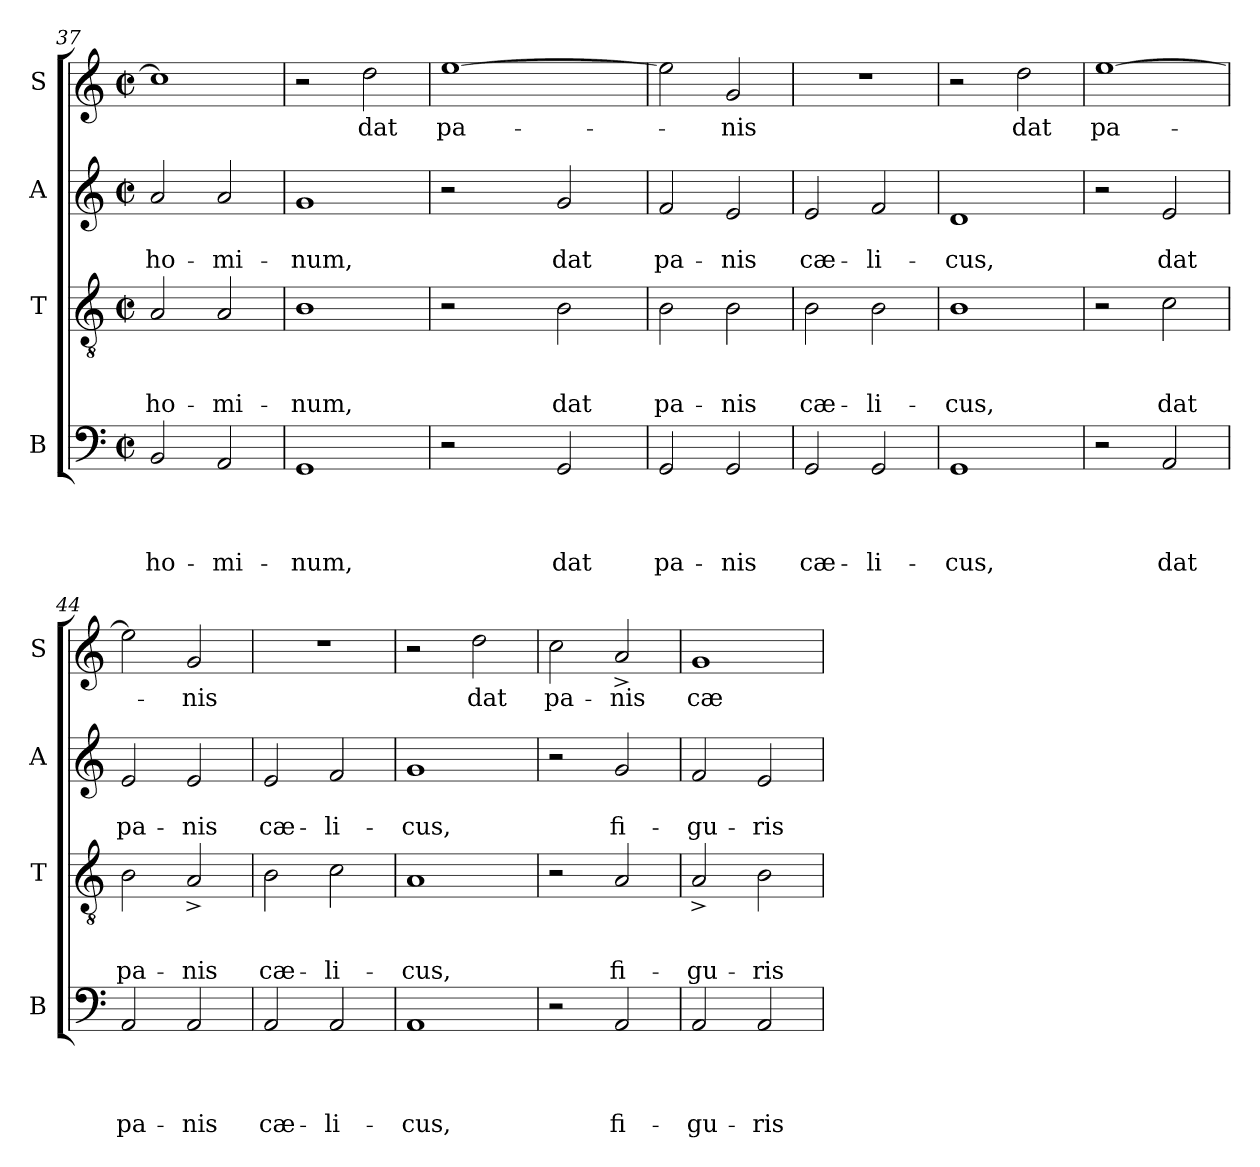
**kern	**text	**text	**text	**text	**kern	**text	**text	**text	**kern	**text	**text	**kern	**text
*part4	*part4	*part4	*part4	*part4	*part3	*part3	*part3	*part3	*part2	*part2	*part2	*part1	*part1
*staff4	*staff4	*staff4	*staff4	*staff4	*staff3	*staff3	*staff3	*staff3	*staff2	*staff2	*staff2	*staff1	*staff1
*I"B	*	*	*	*	*I"T	*	*	*	*I"A	*	*	*I"S	*
*I'B	*	*	*	*	*I'T	*	*	*	*I'A	*	*	*I'S	*
*clefF4	*	*	*	*	*clefGv2	*	*	*	*clefG2	*	*	*clefG2	*
*k[]	*	*	*	*	*k[]	*	*	*	*k[]	*	*	*k[]	*
*C:	*	*	*	*	*C:	*	*	*	*C:	*	*	*C:	*
*M2/2	*	*	*	*	*M2/2	*	*	*	*M2/2	*	*	*M2/2	*
*met(c|)	*	*	*	*	*met(c|)	*	*	*	*met(c|)	*	*	*met(c|)	*
=37	=37	=37	=37	=37	=37	=37	=37	=37	=37	=37	=37	=37	=37
!	!	!	!	!LO:LY:b	!	!	!	!LO:LY:b	!	!	!LO:LY:b	!	!
2BB/	.	.	.	ho-	2A/	.	.	ho-	2a/	.	ho-	1cc]	.
!	!	!	!	!LO:LY:b	!	!	!	!LO:LY:b	!	!	!LO:LY:b	!	!
2AA/	.	.	.	-mi-	2A/	.	.	-mi-	2a/	.	-mi-	.	.
=38	=38	=38	=38	=38	=38	=38	=38	=38	=38	=38	=38	=38	=38
!	!	!	!	!LO:LY:b	!	!	!	!LO:LY:b	!	!	!LO:LY:b	!	!
1GG	.	.	.	-num,	1B	.	.	-num,	1g	.	-num,	2r	.
!	!	!	!	!	!	!	!	!	!	!	!	!	!LO:LY:b
.	.	.	.	.	.	.	.	.	.	.	.	2dd\	dat
=39	=39	=39	=39	=39	=39	=39	=39	=39	=39	=39	=39	=39	=39
!	!	!	!	!	!	!	!	!	!	!	!	!	!LO:LY:b
*^	*	*	*	*	*^	*	*	*	*^	*	*	*	*
2r	4..ryy	.	.	.	.	2r	4ryy	.	.	.	2r	4..ryy	.	.	[>1ee	pa-
.	.	.	.	.	.	.	8ryy	.	.	.	.	.	.	.	.	.
.	.	.	.	.	.	.	32ryy	.	.	.	.	.	.	.	.	.
.	.	.	.	.	.	.	2ryy	.	.	.	.	.	.	.	.	.
.	2ryy	.	.	.	.	.	.	.	.	.	.	2ryy	.	.	.	.
!	!	!	!	!	!LO:LY:b	!	!	!	!	!LO:LY:b	!	!	!	!LO:LY:b	!	!
2GG/	.	.	.	.	dat	2B\	.	.	.	dat	2g/	.	.	dat	.	.
.	.	.	.	.	.	.	16.ryy	.	.	.	.	.	.	.	.	.
.	16ryy	.	.	.	.	.	.	.	.	.	.	16ryy	.	.	.	.
=40	=40	=40	=40	=40	=40	=40	=40	=40	=40	=40	=40	=40	=40	=40	=40	=40
!	!	!	!	!	!LO:LY:b	!	!	!	!	!LO:LY:b	!	!	!	!LO:LY:b	!	!
*v	*v	*	*	*	*	*	*	*	*	*	*v	*v	*	*	*	*
*	*	*	*	*	*v	*v	*	*	*	*	*	*	*	*
2GG/	.	.	.	pa-	2B\	.	.	pa-	2f/	.	pa-	2ee\]	.
!	!	!	!	!LO:LY:b	!	!	!	!LO:LY:b	!	!	!LO:LY:b	!	!LO:LY:b
2GG/	.	.	.	-nis	2B\	.	.	-nis	2e/	.	-nis	2g/	-nis
=41	=41	=41	=41	=41	=41	=41	=41	=41	=41	=41	=41	=41	=41
!	!	!	!	!LO:LY:b	!	!	!	!LO:LY:b	!	!	!LO:LY:b	!	!
2GG/	.	.	.	cæ-	2B\	.	.	cæ-	2e/	.	cæ-	1r	.
!	!	!	!	!LO:LY:b	!	!	!	!LO:LY:b	!	!	!LO:LY:b	!	!
2GG/	.	.	.	-li-	2B\	.	.	-li-	2f/	.	-li-	.	.
=42	=42	=42	=42	=42	=42	=42	=42	=42	=42	=42	=42	=42	=42
!	!	!	!	!LO:LY:b	!	!	!	!LO:LY:b	!	!	!LO:LY:b	!	!
1GG	.	.	.	-cus,	1B	.	.	-cus,	1d	.	-cus,	2r	.
!	!	!	!	!	!	!	!	!	!	!	!	!	!LO:LY:b
.	.	.	.	.	.	.	.	.	.	.	.	2dd\	dat
=43	=43	=43	=43	=43	=43	=43	=43	=43	=43	=43	=43	=43	=43
!	!	!	!	!	!	!	!	!	!	!	!	!	!LO:LY:b
2r	.	.	.	.	2r	.	.	.	2r	.	.	[>1ee	pa-
!	!	!	!	!LO:LY:b	!	!	!	!LO:LY:b	!	!	!LO:LY:b	!	!
2AA/	.	.	.	dat	2c\	.	.	dat	2e/	.	dat	.	.
=44	=44	=44	=44	=44	=44	=44	=44	=44	=44	=44	=44	=44	=44
!	!	!	!	!LO:LY:b	!	!	!	!LO:LY:b	!	!	!LO:LY:b	!	!
2AA/	.	.	.	pa-	2B\	.	.	pa-	2e/	.	pa-	2ee\]	.
!	!	!	!	!LO:LY:b	!	!	!	!LO:LY:b	!	!	!LO:LY:b	!	!LO:LY:b
2AA/	.	.	.	-nis	2A^</	.	.	-nis	2e/	.	-nis	2g/	-nis
=45	=45	=45	=45	=45	=45	=45	=45	=45	=45	=45	=45	=45	=45
!	!	!	!	!LO:LY:b	!	!	!	!LO:LY:b	!	!	!LO:LY:b	!	!
2AA/	.	.	.	cæ-	2B\	.	.	cæ-	2e/	.	cæ-	1r	.
!	!	!	!	!LO:LY:b	!	!	!	!LO:LY:b	!	!	!LO:LY:b	!	!
2AA/	.	.	.	-li-	2c\	.	.	-li-	2f/	.	-li-	.	.
=46	=46	=46	=46	=46	=46	=46	=46	=46	=46	=46	=46	=46	=46
!	!	!	!	!LO:LY:b	!	!	!	!LO:LY:b	!	!	!LO:LY:b	!	!
1AA	.	.	.	-cus,	1A	.	.	-cus,	1g	.	-cus,	2r	.
!	!	!	!	!	!	!	!	!	!	!	!	!	!LO:LY:b
.	.	.	.	.	.	.	.	.	.	.	.	2dd\	dat
!!LO:LB:g=z
=47	=47	=47	=47	=47	=47	=47	=47	=47	=47	=47	=47	=47	=47
!	!	!	!	!	!	!	!	!	!	!	!	!	!LO:LY:b
2r	.	.	.	.	2r	.	.	.	2r	.	.	2cc\	pa-
!	!	!	!	!LO:LY:b	!	!	!	!LO:LY:b	!	!	!LO:LY:b	!	!LO:LY:b
2AA/	.	.	.	fi-	2A/	.	.	fi-	2g/	.	fi-	2a^</	-nis
=48	=48	=48	=48	=48	=48	=48	=48	=48	=48	=48	=48	=48	=48
!	!	!	!	!LO:LY:b	!	!	!	!LO:LY:b	!	!	!LO:LY:b	!	!LO:LY:b
2AA/	.	.	.	-gu-	2A^</	.	.	-gu-	2f/	.	-gu-	1g	cæ-
!	!	!	!	!LO:LY:b	!	!	!	!LO:LY:b	!	!	!LO:LY:b	!	!
2AA/	.	.	.	-ris	2B\	.	.	-ris	2e/	.	-ris	.	.
=	=	=	=	=	=	=	=	=	=	=	=	=	=
*-	*-	*-	*-	*-	*-	*-	*-	*-	*-	*-	*-	*-	*-
